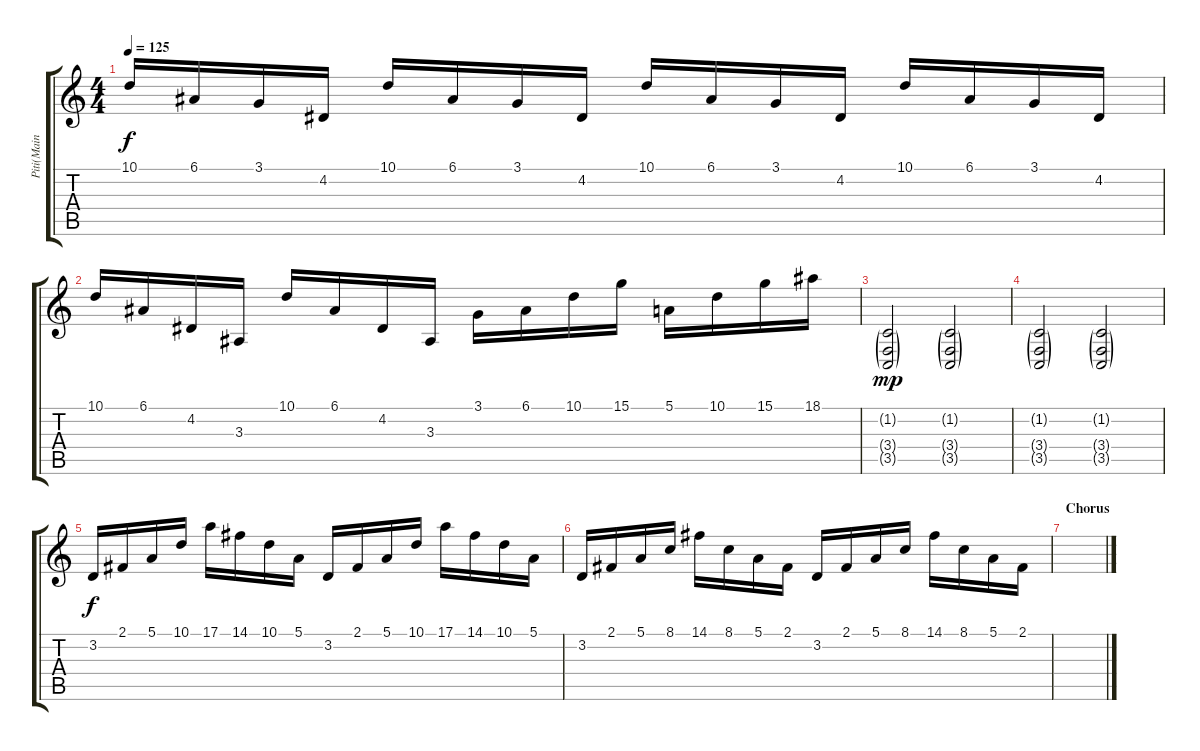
\track ("Piti(Main Keyboard)" "Piti(Main ") {instrument harpsichord}
\staff {score tabs}
\tuning (E4 B3 G3 D3 A2 E2) {hide}
\ts (4 4)
\tempo 125
\clef g2
\ks c
10.1.16{dy f} 6.1.16 3.1.16 4.2.16 10.1.16 6.1.16 3.1.16 4.2.16 10.1.16 6.1.16 3.1.16 4.2.16 10.1.16 6.1.16 3.1.16 4.2.16 |
10.1.16 6.1.16 4.2.16 3.3.16 10.1.16 6.1.16 4.2.16 3.3.16 3.1.16 6.1.16 10.1.16 15.1.16 5.1.16 10.1.16 15.1.16 18.1.16 |
(1.2{g} 3.4{g} 3.5{g}).2{dy mp} (1.2{g} 3.4{g} 3.5{g}).2 |
(1.2{g} 3.4{g} 3.5{g}).2 (1.2{g} 3.4{g} 3.5{g}).2 |
3.2.16{dy f} 2.1.16 5.1.16 10.1.16 17.1.16 14.1.16 10.1.16 5.1.16 3.2.16 2.1.16 5.1.16 10.1.16 17.1.16 14.1.16 10.1.16 5.1.16 |
3.2.16 2.1.16 5.1.16 8.1.16 14.1.16 8.1.16 5.1.16 2.1.16 3.2.16 2.1.16 5.1.16 8.1.16 14.1.16 8.1.16 5.1.16 2.1.16 |
\section ("" "Chorus")
